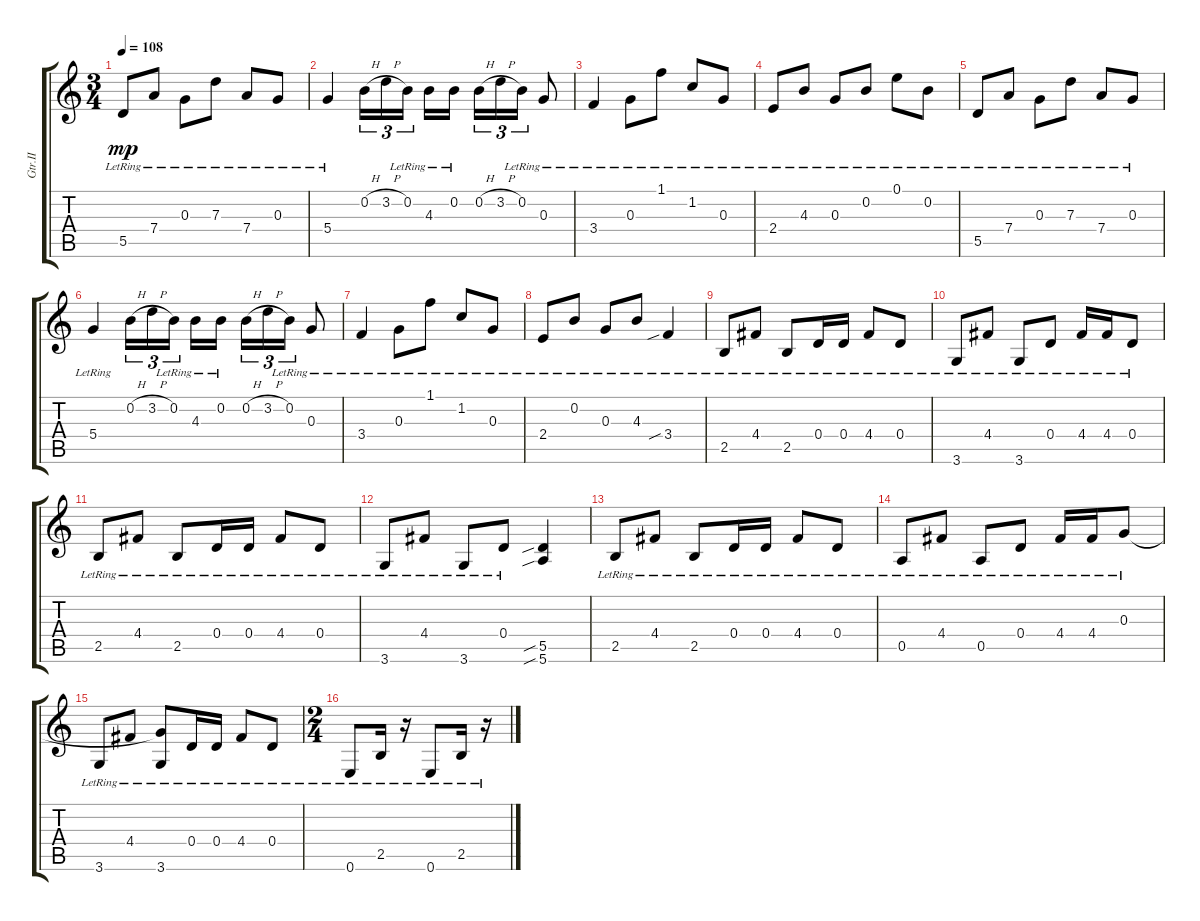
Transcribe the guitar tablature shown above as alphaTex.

\track ("Gtr.II" "Gtr.II") {instrument electricguitarclean}
\staff {score tabs}
\tuning (E4 B3 G3 D3 A2 E2) {hide}
\ts (3 4)
\tempo 108
\clef g2
\ks c
5.5{lr}.8{dy mp} 7.4{lr}.8 0.3{lr}.8 7.3{lr}.8 7.4{lr}.8 0.3{lr}.8 |
5.4{lr}.4 0.2{h}.16{tu (3 2)} 3.2{h}.16{tu (3 2)} 0.2{lr}.16{tu (3 2) beam splitsecondary} 4.3{lr}.16 0.2{lr}.16 0.2{h}.16{tu (3 2)} 3.2{h}.16{tu (3 2)} 0.2{lr}.16{tu (3 2)} 0.3{lr}.8 |
3.4{lr}.4 0.3{lr}.8 1.1{lr}.8 1.2{lr}.8 0.3{lr}.8 |
2.4{lr}.8 4.3{lr}.8 0.3{lr}.8 0.2{lr}.8 0.1{lr}.8 0.2{lr}.8 |
5.5{lr}.8 7.4{lr}.8 0.3{lr}.8 7.3{lr}.8 7.4{lr}.8 0.3{lr}.8 |
5.4{lr}.4 0.2{h}.16{tu (3 2)} 3.2{h}.16{tu (3 2)} 0.2{lr}.16{tu (3 2) beam splitsecondary} 4.3{lr}.16 0.2{lr}.16 0.2{h}.16{tu (3 2)} 3.2{h}.16{tu (3 2)} 0.2{lr}.16{tu (3 2)} 0.3{lr}.8 |
3.4{lr}.4 0.3{lr}.8 1.1{lr}.8 1.2{lr}.8 0.3{lr}.8 |
2.4{lr}.8 0.2{lr}.8 0.3{lr}.8 4.3{lr}.8 3.4{sib lr}.4 |
2.5{lr}.8 4.4{lr}.8 2.5{lr}.8 0.4{lr}.16 0.4{lr}.16 4.4{lr}.8 0.4{lr}.8 |
3.6{lr}.8 4.4{lr}.8 3.6{lr}.8 0.4{lr}.8 4.4{lr}.16 4.4{lr}.16 0.4{lr}.8 |
2.5{lr}.8 4.4{lr}.8 2.5{lr}.8 0.4{lr}.16 0.4{lr}.16 4.4{lr}.8 0.4{lr}.8 |
3.6{lr}.8 4.4{lr}.8 3.6{lr}.8 0.4{lr}.8 (5.5{sib} 5.6{sib}).4 |
2.5{lr}.8 4.4{lr}.8 2.5{lr}.8 0.4{lr}.16 0.4{lr}.16 4.4{lr}.8 0.4{lr}.8 |
0.5{lr}.8 4.4{lr}.8 0.5{lr}.8 0.4{lr}.8 4.4{lr}.16 4.4{lr}.16 0.3{lr}.8 |
3.6{lr}.8 4.4{lr}.8 (0.3{t} 3.6{lr}).8 0.4{lr}.16 0.4{lr}.16 4.4{lr}.8 0.4{lr}.8 |
\ts (2 4)
0.6{lr}.8 2.5{lr}.16 r.16 0.6{lr}.8 2.5{lr}.16 r.16
